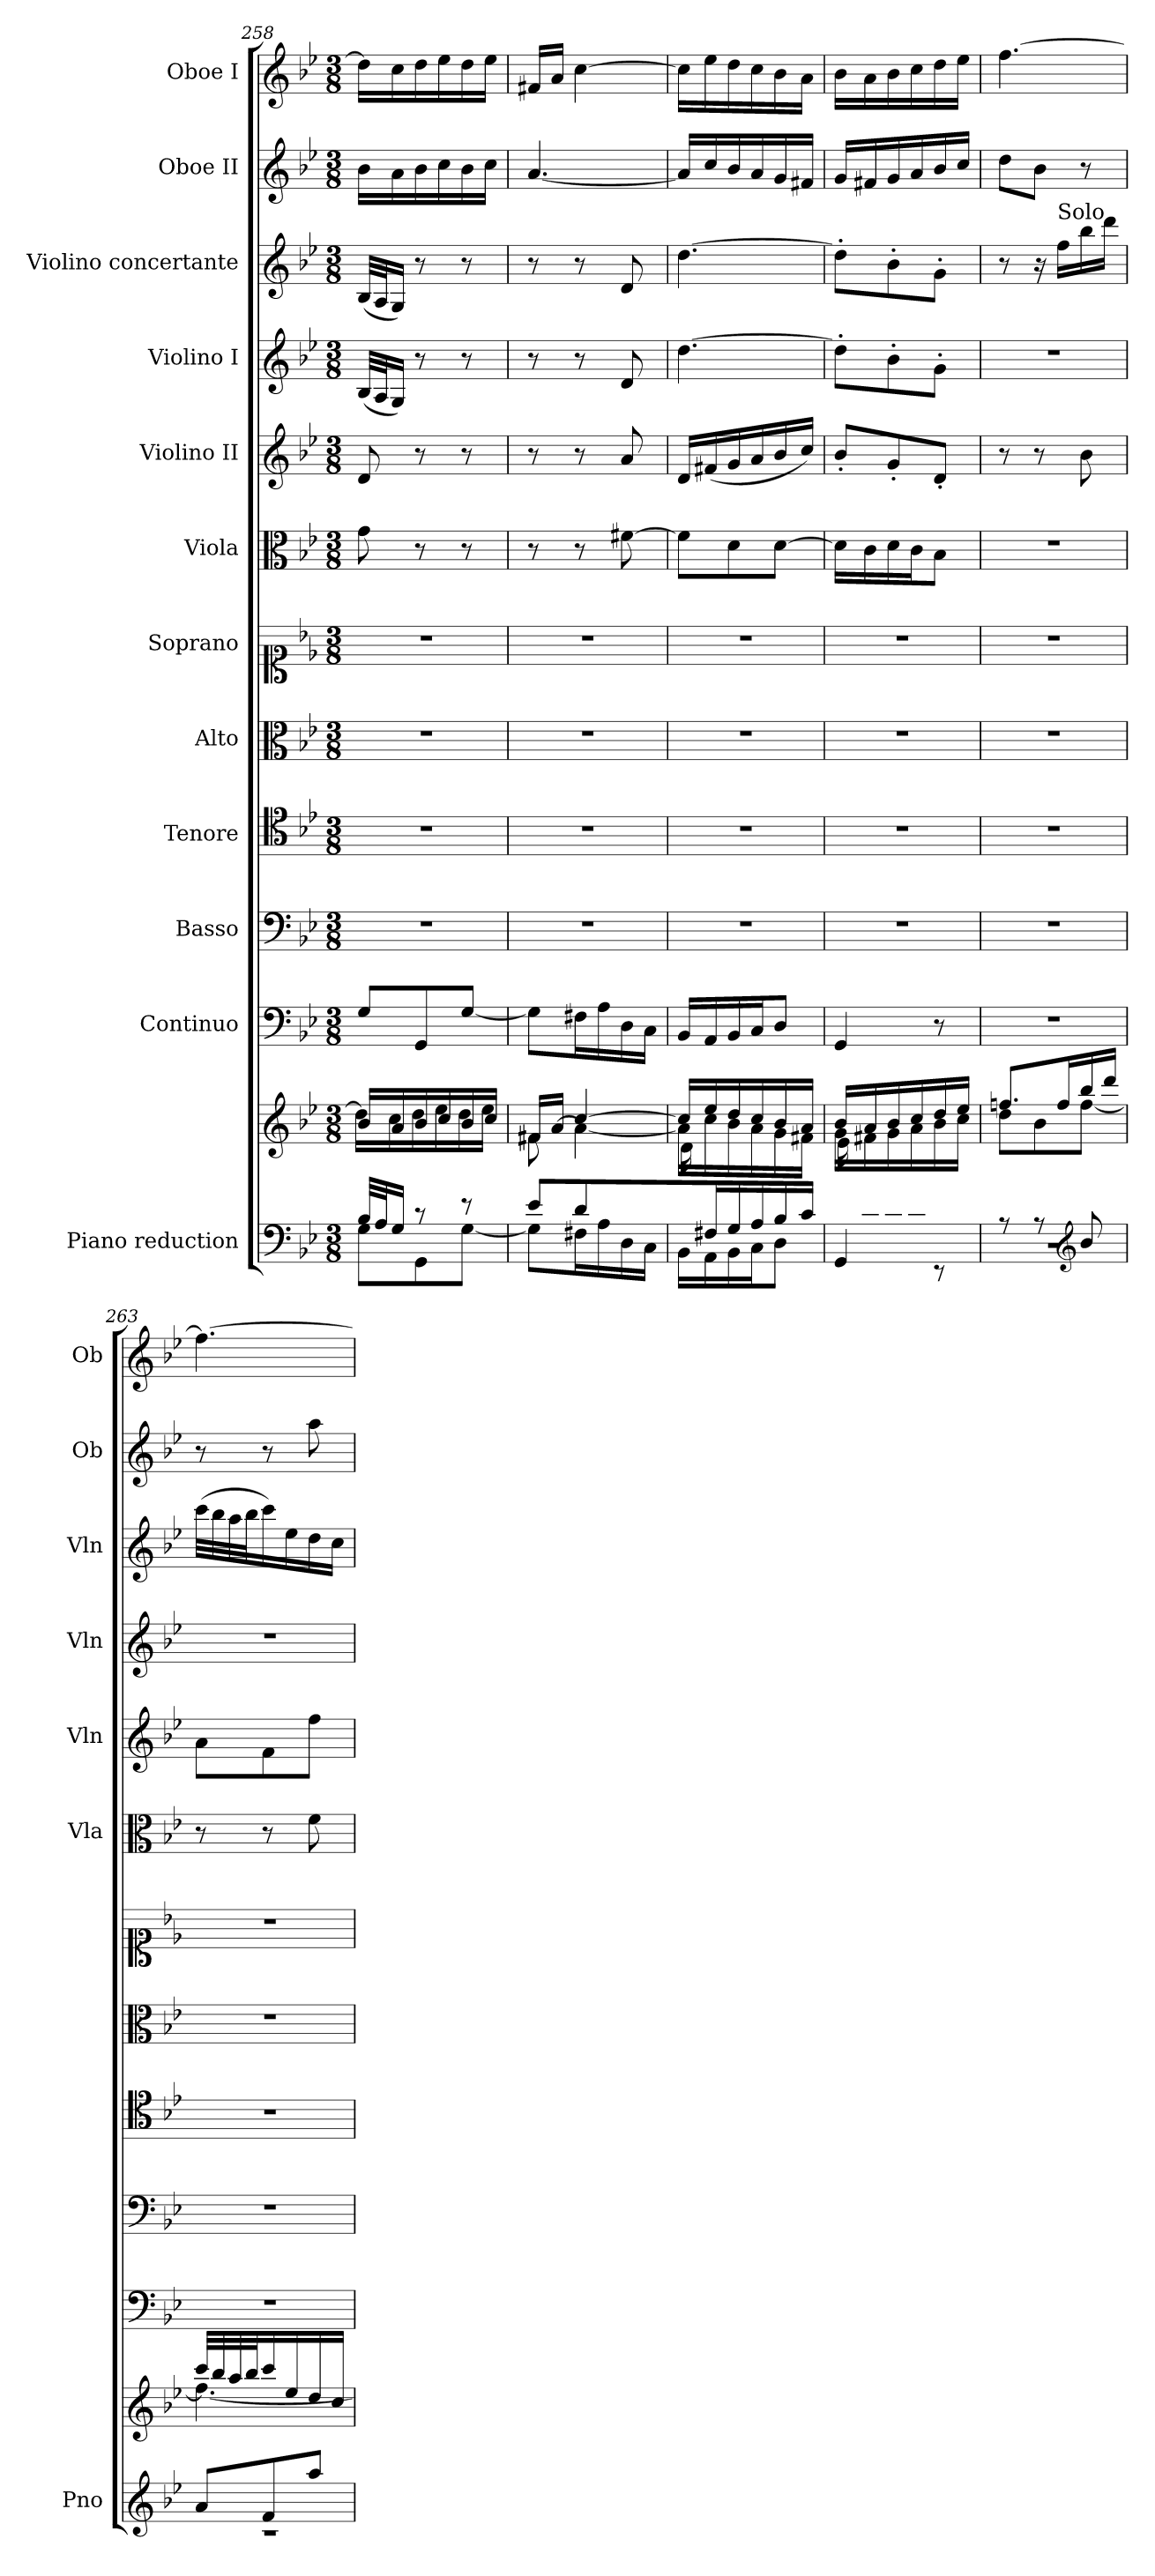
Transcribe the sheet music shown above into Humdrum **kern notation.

**kern	**kern	**kern	**kern	**kern	**kern	**kern	**kern	**kern	**kern	**kern	**kern	**kern
*part12	*part12	*part11	*part10	*part9	*part8	*part7	*part6	*part5	*part4	*part3	*part2	*part1
*staff13	*staff12	*staff11	*staff10	*staff9	*staff8	*staff7	*staff6	*staff5	*staff4	*staff3	*staff2	*staff1
*I"Piano reduction	*	*I"Continuo	*I"Basso	*I"Tenore	*I"Alto	*I"Soprano	*I"Viola	*I"Violino II	*I"Violino I	*I"Violino concertante	*I"Oboe II	*I"Oboe I
*I'Pno	*	*	*	*	*	*	*I'Vla	*I'Vln	*I'Vln	*I'Vln	*I'Ob	*I'Ob
!!LO:PB:g=z
*clefF4	*clefG2	*clefF4	*clefF4	*clefC4	*clefC3	*clefC1	*clefC3	*clefG2	*clefG2	*clefG2	*clefG2	*clefG2
*k[b-e-]	*k[b-e-]	*k[b-e-]	*k[b-e-]	*k[b-e-]	*k[b-e-]	*k[b-e-]	*k[b-e-]	*k[b-e-]	*k[b-e-]	*k[b-e-]	*k[b-e-]	*k[b-e-]
*M3/8	*M3/8	*M3/8	*M3/8	*M3/8	*M3/8	*M3/8	*M3/8	*M3/8	*M3/8	*M3/8	*M3/8	*M3/8
=258	=258	=258	=258	=258	=258	=258	=258	=258	=258	=258	=258	=258
*^	*^	*	*	*	*	*	*	*	*	*	*	*
32B-/LLL	8G\L	16b-/LL	16dd\LL]	8G/L	4.r	4.r	4.r	4.r	8g\	8d/	(32B-/LLL	(32B-/LLL	16b-\LL	16dd\LL]
32A/J	.	.	.	.	.	.	.	.	.	.	32A/J	32A/J	.	.
16G/JJ	.	16a/	16cc\	.	.	.	.	.	.	.	16G/JJ)	16G/JJ)	16a\	16cc\
8r	8GG\	16b-/	16dd\	8GG/	.	.	.	.	8r	8r	8r	8r	16b-\	16dd\
.	.	16cc/	16ee-\	.	.	.	.	.	.	.	.	.	16cc\	16ee-\
8r	[8G\J	16b-/	16dd\	[8G/J	.	.	.	.	8r	8r	8r	8r	16b-\	16dd\
.	.	16cc/JJ	16ee-\JJ	.	.	.	.	.	.	.	.	.	16cc\JJ	16ee-\JJ
=259	=259	=259	=259	=259	=259	=259	=259	=259	=259	=259	=259	=259	=259	=259
*	*	*	*^	*	*	*	*	*	*	*	*	*	*	*
8e-/L	8G\L]	16f#X/LL	8f#\	4ryy	8G\L]	4.r	4.r	4.r	4.r	8r	8r	8r	8r	[4.a/	16f#X/LL
.	.	[<16a/JJ	.	.	.	.	.	.	.	.	.	.	.	.	16a/JJ
8d/	16F#X\L	[4cc/	4a\_	.	16F#X\L	.	.	.	.	8r	8r	8r	8r	.	[4cc\
.	16A\	.	.	.	16A\	.	.	.	.	.	.	.	.	.	.
8ryy	16D\	.	.	8fn\J	16D\	.	.	.	.	[8f#X\	8a/	8d/	8d/	.	.
.	16C\JJ	.	.	.	16C\JJ	.	.	.	.	.	.	.	.	.	.
=260	=260	=260	=260	=260	=260	=260	=260	=260	=260	=260	=260	=260	=260	=260	=260
16ryy	16BB-\LL	16cc/LL]	16a\LL]	16d\LL	16BB-/LL	4.r	4.r	4.r	4.r	8f#\L]	16d/LL	[4.dd\	[4.dd\	16a/LL]	16cc\LL]
16F#X/	16AA\	16ee-/	16cc\	4ryy	16AA/	.	.	.	.	.	(16f#X/	.	.	16cc/	16ee-\
16G/	16BB-\	16dd/	16b-\	.	16BB-/	.	.	.	.	8d\	16g/	.	.	16b-/	16dd\
16A/	16C\J	16cc/	16a\	.	16C/J	.	.	.	.	.	16a/	.	.	16a/	16cc\
16B-/	8D\J	16b-/	16g\	.	8D/J	.	.	.	.	[8d\J	16b-/	.	.	16g/	16b-\
16c/JJ	.	16a/JJ	16f#X\JJ	16ryy	.	.	.	.	.	.	16cc/JJ)	.	.	16f#X/JJ	16a\JJ
=261	=261	=261	=261	=261	=261	=261	=261	=261	=261	=261	=261	=261	=261	=261	=261
16ryy	4GG/	16b-/LL	16g\LL	16e-\LL	4GG/	4.r	4.r	4.r	4.r	16d\LL]	8b-'/L	8dd'\L]	8dd'\L]	16g/LL	16b-\LL
16c/	.	16a/	16f#X\	4ryy	.	.	.	.	.	16c\	.	.	.	16f#X/	16a\
16d/	.	16b-/	16g\	.	.	.	.	.	.	16d\	8g'/	8b-'\	8b-'\	16g/	16b-\
16c/J	.	16cc/	16a\	.	.	.	.	.	.	16c\J	.	.	.	16a/	16cc\
8B-/J	8r	16dd/	16b-\	.	8r	.	.	.	.	8B-\J	8d'/J	8g'\J	8g'\J	16b-/	16dd\
.	.	16ee-/JJ	16cc\JJ	16ryy	.	.	.	.	.	.	.	.	.	16cc/JJ	16ee-\JJ
*	*	*	*v	*v	*	*	*	*	*	*	*	*	*	*	*
=262	=262	=262	=262	=262	=262	=262	=262	=262	=262	=262	=262	=262	=262	=262
8r	4.r	8.ffn/L	8dd\L	4.r	4.r	4.r	4.r	4.r	4.r	8r	4.r	8r	8dd\L	[4.ff\
8r	.	.	8b-\	.	.	.	.	.	.	8r	.	16r	8b-\J	.
!	!	!	!	!	!	!	!	!	!	!	!	!LO:TX:a:t=Solo	!	!
.	.	16ff/L	.	.	.	.	.	.	.	.	.	16ff\LL	.	.
*clefG2	*	*	*	*	*	*	*	*	*	*	*	*	*	*
8b-/	.	16bb-/	[8ff\J	.	.	.	.	.	.	8b-\	.	16bb-\	8r	.
.	.	16ddd/JJ	.	.	.	.	.	.	.	.	.	16ddd\JJ	.	.
=263	=263	=263	=263	=263	=263	=263	=263	=263	=263	=263	=263	=263	=263	=263
8a/L	4.r	32ccc/LLL	4.ff\_	4.r	4.r	4.r	4.r	4.r	8r	8a\L	4.r	(32ccc\LLL	8r	4.ff\_
.	.	32bb-/	.	.	.	.	.	.	.	.	.	32bb-\	.	.
.	.	32aa/	.	.	.	.	.	.	.	.	.	32aa\	.	.
.	.	32bb-/J	.	.	.	.	.	.	.	.	.	32bb-\J	.	.
8f/	.	16ccc/	.	.	.	.	.	.	8r	8f\	.	16ccc\)	8r	.
.	.	16ee-/	.	.	.	.	.	.	.	.	.	16ee-\	.	.
8aa/J	.	16dd/	.	.	.	.	.	.	8f\	8ff\J	.	16dd\	8aa\	.
.	.	16cc/JJ	.	.	.	.	.	.	.	.	.	16cc\JJ	.	.
*v	*v	*	*	*	*	*	*	*	*	*	*	*	*	*
*	*v	*v	*	*	*	*	*	*	*	*	*	*	*
=	=	=	=	=	=	=	=	=	=	=	=	=
*-	*-	*-	*-	*-	*-	*-	*-	*-	*-	*-	*-	*-
